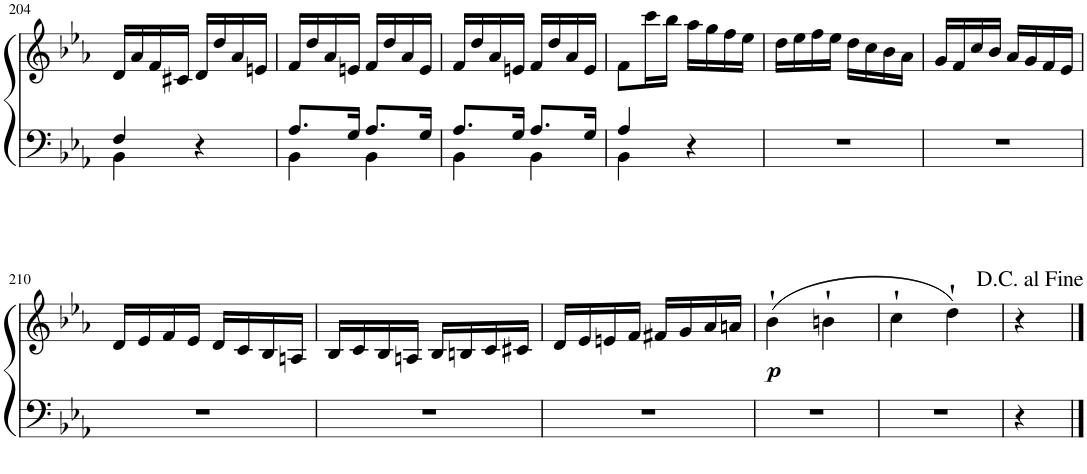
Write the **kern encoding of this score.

**kern	**kern	**dynam
*part1	*part1	*part1
*staff2	*staff1	*staff1/2
*I"Piano	*	*
*I'Pno.	*	*
!!LO:PB:g=z
*clefF4	*clefG2	*
*k[b-e-a-]	*k[b-e-a-]	*
*M2/4	*M2/4	*
=204	=204	=204
*^	*	*
4F/	4BB-\	16d/LL	.
.	.	16a-/	.
.	.	16f/	.
.	.	16c#X/JJ	.
4r	4ryy	16d/LL	.
.	.	16dd/	.
.	.	16a-/	.
.	.	16en/JJ	.
=205	=205	=205	=205
8.A-/L	4BB-\	16f/LL	.
.	.	16dd/	.
.	.	16a-/	.
16G/Jk	.	16en/JJ	.
8.A-/L	4BB-\	16f/LL	.
.	.	16dd/	.
.	.	16a-/	.
16G/Jk	.	16e/JJ	.
=206	=206	=206	=206
8.A-/L	4BB-\	16f/LL	.
.	.	16dd/	.
.	.	16a-/	.
16G/Jk	.	16en/JJ	.
8.A-/L	4BB-\	16f/LL	.
.	.	16dd/	.
.	.	16a-/	.
16G/Jk	.	16e/JJ	.
=207	=207	=207	=207
4A-/	4BB-\	8f\L	.
.	.	16ccc\L	.
.	.	16bb-\JJ	.
4r	4ryy	16aa-\LL	.
.	.	16gg\	.
.	.	16ff\	.
.	.	16ee-\JJ	.
*v	*v	*	*
=208	=208	=208
2r	16dd\LL	.
.	16ee-\	.
.	16ff\	.
.	16ee-\JJ	.
.	16dd\LL	.
.	16cc\	.
.	16b-\	.
.	16a-\JJ	.
=209	=209	=209
2r	16g/LL	.
.	16f/	.
.	16cc/	.
.	16b-/JJ	.
.	16a-/LL	.
.	16g/	.
.	16f/	.
.	16e-/JJ	.
!!LO:LB:g=z
=210	=210	=210
2r	16d/LL	.
.	16e-/	.
.	16f/	.
.	16e-/JJ	.
.	16d/LL	.
.	16c/	.
.	16B-/	.
.	16An/JJ	.
=211	=211	=211
2r	16B-/LL	.
.	16c/	.
.	16B-/	.
.	16An/JJ	.
.	16B-/LL	.
.	16Bn/	.
.	16c/	.
.	16c#X/JJ	.
=212	=212	=212
2r	16d/LL	.
.	16e-/	.
.	16en/	.
.	16f/JJ	.
.	16f#X/LL	.
.	16g/	.
.	16a-/	.
.	16an/JJ	.
=213	=213	=213
!	!	!LO:DY:b
2r	(4b-`\	p
.	4bn`\	.
=214	=214	=214
2r	4cc`\	.
.	4dd`\)	.
=215	=215	=215
4r	4r	.
==	==	==
*-	*-	*-
